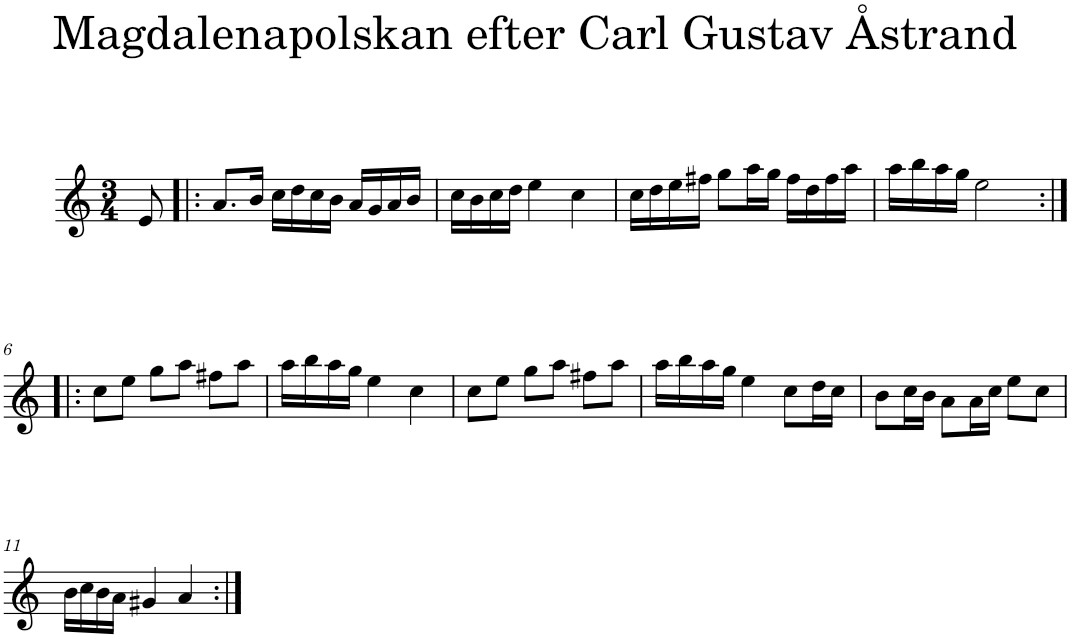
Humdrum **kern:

**kern
*part1
*staff1
*I"Piano
*I'Pno
*clefG2
*k[]
*M3/4
=1
8e/
=2!|:
8.a/L
16b/Jk
16cc\LL
16dd\
16cc\
16b\JJ
16a/LL
16g/
16a/
16b/JJ
=3
16cc\LL
16b\
16cc\
16dd\JJ
4ee\
4cc\
=4
16cc\LL
16dd\
16ee\
16ff#X\JJ
8gg\L
16aa\L
16gg\JJ
16ff#\LL
16dd\
16ff#\
16aa\JJ
=5
16aa\LL
16bb\
16aa\
16gg\JJ
2ee\
!!LO:LB:g=z
=6:|!|:
8cc\L
8ee\J
8gg\L
8aa\J
8ff#X\L
8aa\J
=7
16aa\LL
16bb\
16aa\
16gg\JJ
4ee\
4cc\
=8
8cc\L
8ee\J
8gg\L
8aa\J
8ff#X\L
8aa\J
=9
16aa\LL
16bb\
16aa\
16gg\JJ
4ee\
8cc\L
16dd\L
16cc\JJ
=10
8b\L
16cc\L
16b\JJ
8a\L
16a\L
16cc\JJ
8ee\L
8cc\J
!!LO:LB:g=z
=11
16b\LL
16cc\
16b\
16a\JJ
4g#X/
4a/
=:|!
*-
